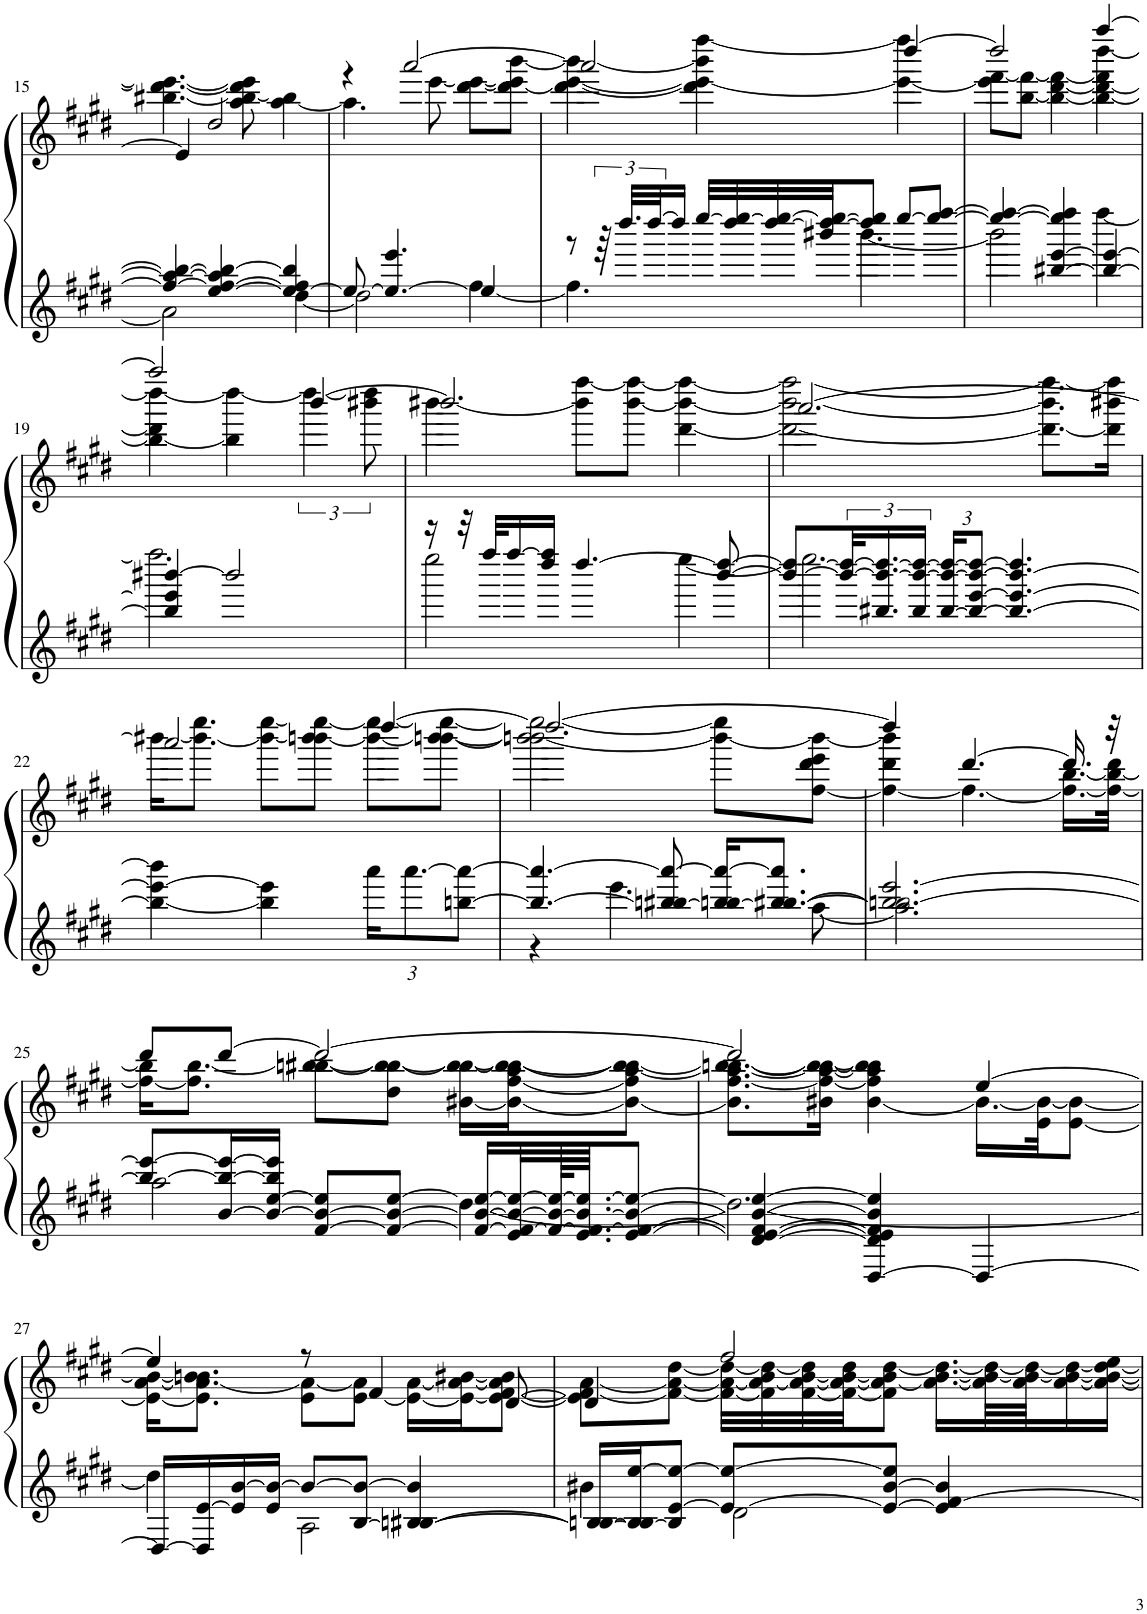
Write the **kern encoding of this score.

**kern	**kern
*part1	*part1
*staff2	*staff1
*I"Piano	*
*I'Pno.	*
!!LO:PB:g=z
*clefG2	*clefG2
*k[f#c#g#d#]	*k[f#c#g#d#]
*M3/4	*M3/4
=15	=15
*^	*^
4ff#/_ 4aa/_ 4bb/_	2a\]	4e/]	[4.bb#X\ 4.ddd#\_ 4.eee\_
[4ee/ 4ff#/_ 4aa/] 4bb/_	.	2dd#/	.
.	.	.	8aa\ 8bb#\_ 8ddd#\] 8eee\]
4ee/_ 4ff#/] 4bb/]	[4dd#\	.	[4aa\ 4bb#\]
=16	=16	=16	=16
8ee/_	2dd#\]	4r	4.aa\]
4.ee/_ 4.eee/	.	.	.
.	.	[2aaa/	.
.	.	.	[8eee\
4ee/]	[4ff#\	.	[8ddd#\ 8eee\_L
.	.	.	8ddd#\_ 8eee\] [8bbb\J
=17	=17	=17	=17
8r	4.ff#\]	2aaa/]	4ddd#\_ [4eee\ 4bbb\_
96r	.	.	.
48.dddd#/LLL	.	.	.
[48dddd#/J	.	.	.
16dddd#/JJ]	.	.	.
[32eeee/LLL	.	.	4ddd#\] 4eee\_ 4bbb\] [4ffff#\
32dddd#/ 32eeee/_	.	.	.
[32dddd#/ 32eeee/_	.	.	.
32bbb#X/ 32dddd#/_ 32eeee/_JJ	.	.	.
8dddd#/] 8eeee/]J	[4.bbb#\	.	.
[8eeee/L	.	[4dddd#/	4eee\_ 4ffff#\]
8eeee/_ [8ffff#/J	.	.	.
=18	=18	=18	=18
4eeee/_ 4ffff#/_	2bbb#\]	2dddd#/]	8eee\] [8fff#\L
.	.	.	[8bb\ 8fff#\_J
[4bb#X/ [4eee/ 4eeee/] 4ffff#/]	.	.	4bb\_ [4ddd#\ 4fff#\_
4bb#/_ 4eee/_	[4ffff#\	[4aaaa/	4bb\_ 4ddd#\_ 4fff#\] [4dddd#\
!!LO:LB:g=z	!!
=19	=19	=19	=19
4bb#/] 4eee/] [4bbb#X/	2.ffff#\]	2aaaa/]	4bb\_ 4ddd#\] 4dddd#\_
2bbb#/]	.	.	4bb\] 4dddd#\_
.	.	[4bbb/	6dddd#\_
.	.	.	12bbb#X\ 12dddd#\]
=20	=20	=20	=20
16r	2eeee\	2.bbb/]	[4bbb#X\
32r	.	.	.
32ffff#/KLL	.	.	.
[16ffff#/	.	.	.
16dddd#/ 16ffff#/]JJ	.	.	.
[4.dddd#/	.	.	8bbb#\] [8ffff#\L
.	.	.	[8bbb#\ 8ffff#\_J
.	[4eeee\	.	[4ddd#\ 4bbb#\_ 4ffff#\_
[8bbb/ 8dddd#/_	.	.	.
=21	=21	=21	=21
8bbb/_ 8dddd#/_L	2.eeee\]	[2.aaa/	2ddd#\_ 2bbb#\_ 2ffff#\_
48bbb/_ 48dddd#/_KL	.	.	.
24.bb#X/ 24.bbb/_ 24.dddd#/_	.	.	.
24bb#/ 24bbb/_ 24dddd#/_JJ	.	.	.
*Xbrackettup	*	*	*
[24bb#/ 24bbb/_ 24dddd#/_KL	.	.	.
12bb#/_ [12eee/ 12bbb/_ 12dddd#/_J	.	.	.
4.bb#/_ 4.eee/_ 4.bbb/_ 4.dddd#/]	.	.	.
.	.	.	8.ddd#\_ 8.bbb#\] 8.ffff#\_L
.	.	.	16ddd#\] 16bbb#X\ 16ffff#\]Jk
*v	*v	*	*
!!LO:LB:g=z	!!
=22	=22	=22
4bb#\_ 4eee\_ 4bbb\]	2aaa/]	[16bbb#X\KL
.	.	8.bbb#\_ 8.eeee\J
4bb#\] 4eee\]	.	8bbb#\_ [8eeee\L
.	.	8bbbn\ 8bbb#\_ 8eeee\_J
24aaa\KL	[4dddd#/	8bbb#\_ 8eeee\_L
[12.aaa\	.	.
.	.	[8bbbn\ 8bbb#\_ 8eeee\_J
[12bbn\ 12aaa\_J	.	.
=23	=23	=23
*^	*	*
4.bb/_ 4.aaa/_	4r	2.dddd#/_	2bbbn\_ 2bbb#\] 2eeee\_
.	4.eee\	.	.
8bbn/] [8bb#X/ 8aaa/_	.	.	.
[16bbn/ 16bb#/] 16aaa/_KL	.	.	8bbb\_ 8eeee\]L
8.bb/_ [8.bb#X/ 8.aaa/]J	.	.	.
.	[8aa\	.	[8ff#\ 8ddd#\ 8eee\ 8bbb\_J
=24	=24	=24	=24
2.bbn/] 2.bb#/_ [2.eee/	2.aa\]	4dddd#/]	4ff#\_ 4ddd#\ 4bbb\]
.	.	[4.ddd#/	4.ff#\_
.	.	16.ddd#/]	16.ff#\_ [16.bb\LL
.	.	32r	32ff#\_ 32bb\_ 32ddd#\JJk
!!LO:LB:g=z	!!
=25	=25	=25	=25
8bb#/_ 8eee/_L	2aa\	8ddd#/L	16ff#\_ 16bb\]KL
.	.	.	8.ff#\] [8.bb\J
[16b/ 16bb#/_ 16eee/_L	.	[8ddd#/J	.
16b/_ [16ee/ 16bb#/] 16eee/]JJ	.	.	.
[8f#/ 8b/_ 8ee/]L	.	2ddd#/_	8bbn\_ [8bb#X\L
8f#/_ 8b/_ [8ee/J	.	.	8dd#\ 8bb\_ 8bb#\_J
16f#/_ 16b/_ 16ee/_LL	[4dd#\	.	[16b#X\ 16bb\_ 16bb#\_LL
32e/ 32f#/_ 32b/_ 32ee/_L	.	.	16b#\_ [16ff#\ 16aa\ 16bb\_ 16bb#\_J
128f#/_ 128b/_ 128ee/_KL	.	.	.
64.e/ 64.f#/_ 64.b/_ 64.ee/_JJJ	.	.	.
[8e/ 8f#/_ 8b/_ 8ee/_J	.	.	8b#\_ 8ff#\] [8aa\ 8bb\] 8bb#\_J
=26	=26	=26	=26
[4d#/ 4e/_ 4f#/_ 4b/_ 4ee/_	2.dd#\_	2ddd#/]	8.b#\] [8.ff#\ 8.aa\_ [8.bbn\ 8.bb#\_L
.	.	.	16b#X\ 16ff#\_ 16aa\_ 16bb\_ 16bb#\_Jk
[4D#/ 4d#/] 4e/] 4f#/] 4b/] 4ee/]	.	.	[4b#\ 4ff#\] 4aa\] 4bb\] 4bb#\]
4D#/_	.	[4ee/	16.b#\LL_
.	.	.	32e\ 32b#\_JK
.	.	.	[8e\ 8b#\_J
!!LO:LB:g=z	!!
=27	=27	=27	=27
16D#/LL_	4dd#\]	4ee/]	16e\_ [16a\ 16b#\_KL
16D#/] [16e/	.	.	8.e\] 8.a\_ 8.bn\ 8.b#\]J
16e/] [16b/	.	.	.
16e/ 16b/_JJ	.	.	.
8b/L_	2A\	8r	8e\ 8a\_L
[8B/ 8b/_J	.	4f#/	[8e\ 8a\]J
4Bn/_ [4B#X/ 4b/]	.	.	16e\_ [16a\LL
.	.	.	16e\_ 16a\_ [16b#X\J
.	.	[8d#/	8e\_ [8f#\ 8a\] 8b#\]J
=28	=28	=28	=28
16Bn/_ 16B#/_LL	4b#X\	4d#/]	8e\] 8f#\_ [8a\L
16B/_ 16B#/] [16ee/J	.	.	.
8B/] [8e/ 8ee/_J	.	.	8f#\_ 8a\_ [8dd#\J
8e/_ 8ee/_L	2d#\	2ff#/	32f#\_ 32a\_ 32dd#\_LLL
.	.	.	32f#\] 32a\_ 32b\ 32dd#\_
.	.	.	[32f#\ 32a\_ [32b\ 32dd#\]
.	.	.	32f#\_ 32a\_ 32b\_ 32dd#\JJ
8e/_ [8b#/ 8ee/]J	.	.	8f#\] 8a\_ 8b\] [8dd#\J
4e/] [4f#/ 4b#/]	.	.	16.a\_ [16.b\ 16.dd#\_LL
.	.	.	64a\] 64b\_ 64dd#\_LL
.	.	.	64a\ 64b\_ 64dd#\_JJ
.	.	.	[16a\ 16b\_ 16dd#\_
.	.	.	16a\_ 16b\_ 16dd#\_ 16ee\JJ
*v	*v	*	*
*	*v	*v
=	=
*-	*-
